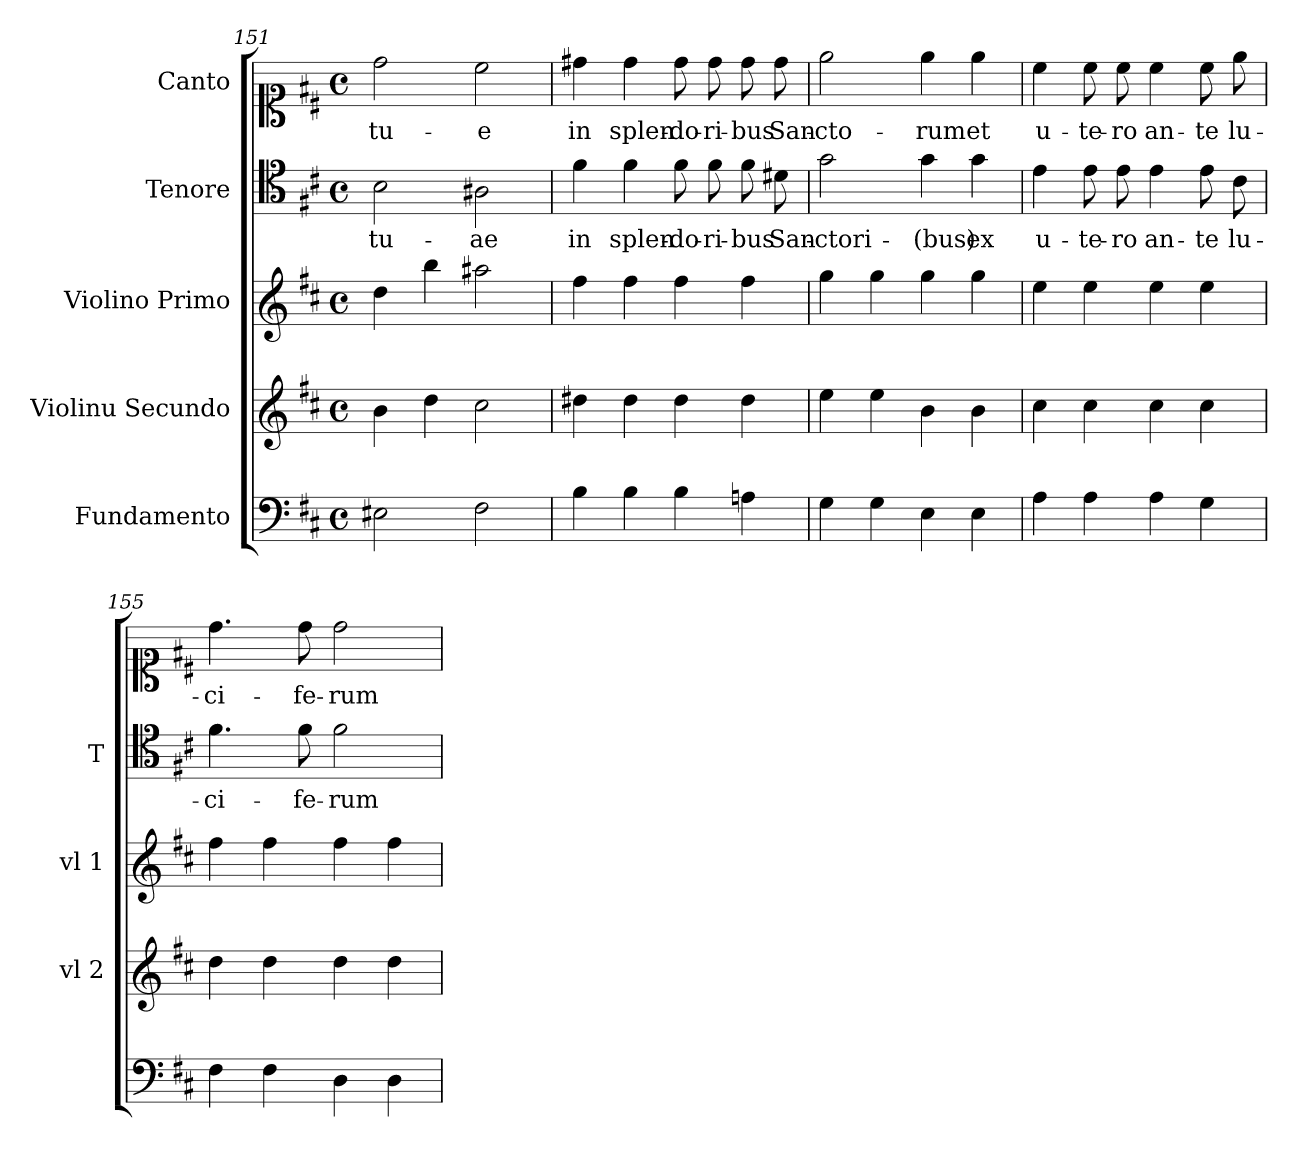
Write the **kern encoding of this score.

**kern	**kern	**kern	**kern	**text	**kern	**text
*part5	*part4	*part3	*part2	*part2	*part1	*part1
*staff5	*staff4	*staff3	*staff2	*staff2	*staff1	*staff1
*I"Fundamento	*I"Violinu Secundo	*I"Violino Primo	*I"Tenore	*	*I"Canto	*
*	*I'vl 2	*I'vl 1	*I'T	*	*	*
*clefF4	*clefG2	*clefG2	*clefC4	*	*clefC1	*
*k[f#c#]	*k[f#c#]	*k[f#c#]	*k[f#c#]	*	*k[f#c#]	*
*D:	*D:	*D:	*D:	*	*D:	*
*M4/4	*M4/4	*M4/4	*M4/4	*	*M4/4	*
*met(c)	*met(c)	*met(c)	*met(c)	*	*met(c)	*
=151	=151	=151	=151	=151	=151	=151
2E#X\	4b\	4dd\	2B\	tu-	2dd\	tu-
.	4dd\	4bb\	.	.	.	.
2F#\	2cc#\	2aa#X\	2A#X\	-ae	2cc#\	-e
=152	=152	=152	=152	=152	=152	=152
4B\	4dd#X\	4ff#\	4f#\	in	4dd#X\	in
4B\	4dd#\	4ff#\	4f#\	splen-	4dd#\	splen-
4B\	4dd#\	4ff#\	8f#\	-do-	8dd#\	-do-
.	.	.	8f#\	-ri-	8dd#\	-ri-
4An\	4dd#\	4ff#\	8f#\	-bus	8dd#\	-bus
.	.	.	8d#X\	San-	8dd#\	San-
=153	=153	=153	=153	=153	=153	=153
4G\	4ee\	4gg\	2g\	-ctori-	2ee\	-cto-
4G\	4ee\	4gg\	.	.	.	.
4E\	4b\	4gg\	4g\	-(bus)	4ee\	-rum
4E\	4b\	4gg\	4g\	ex	4ee\	et
=154	=154	=154	=154	=154	=154	=154
4A\	4cc#\	4ee\	4e\	u-	4cc#\	u-
4A\	4cc#\	4ee\	8e\	-te-	8cc#\	-te-
.	.	.	8e\	-ro	8cc#\	-ro
4A\	4cc#\	4ee\	4e\	an-	4cc#\	an-
4G\	4cc#\	4ee\	8e\	-te	8cc#\	-te
.	.	.	8c#\	lu-	8ee\	lu-
=155	=155	=155	=155	=155	=155	=155
4F#\	4dd\	4ff#\	4.f#\	-ci-	4.dd\	-ci-
4F#\	4dd\	4ff#\	.	.	.	.
.	.	.	8f#\	-fe-	8dd\	-fe-
4D\	4dd\	4ff#\	2f#\	-rum	2dd\	-rum
4D\	4dd\	4ff#\	.	.	.	.
=	=	=	=	=	=	=
*-	*-	*-	*-	*-	*-	*-
